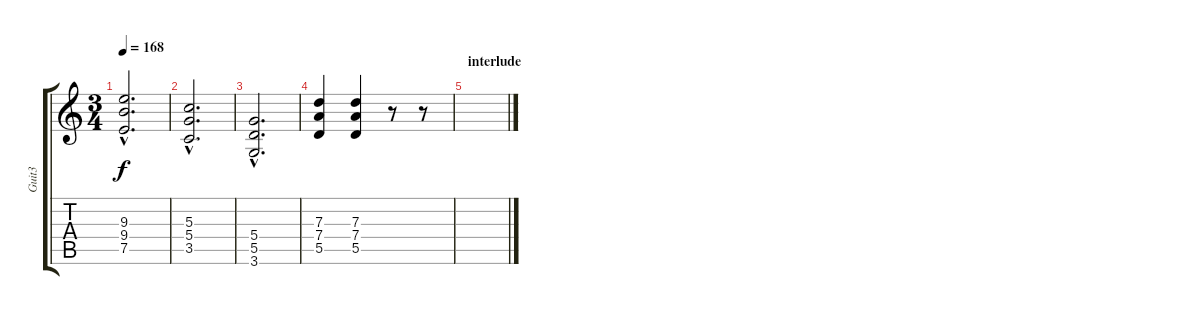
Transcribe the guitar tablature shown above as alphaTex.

\track ("Guit3" "Guit3") {instrument overdrivenguitar}
\staff {score tabs}
\tuning (E4 B3 G3 D3 A2 E2) {hide}
\ts (3 4)
\tempo 168
\clef g2
\ks c
(9.3{hac} 9.4{hac} 7.5{hac}).2{d dy f} |
(5.3{hac} 5.4{hac} 3.5{hac}).2{d} |
(5.4{hac} 5.5{hac} 3.6{hac}).2{d} |
(7.3 7.4 5.5).4 (7.3 7.4 5.5).4 r.8 r.8 |
\section ("" "interlude")
